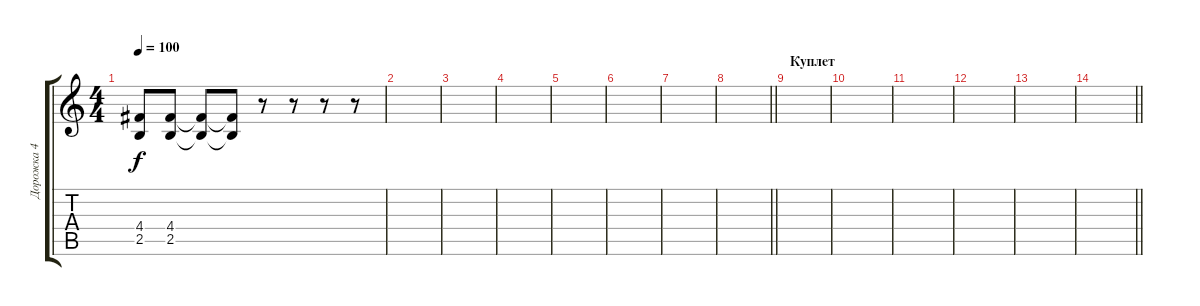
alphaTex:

\track ("Дорожка 4" "Дорожка 4") {instrument distortionguitar}
\staff {score tabs}
\tuning (E4 B3 G3 D3 A2 E2) {hide}
\ts (4 4)
\tempo 100
\clef g2
\ks c
(4.4 2.5).8{dy f} (4.4 2.5).8 (4.4{t} 2.5{t}).8 (4.4{t} 2.5{t}).8 r.8 r.8 r.8 r.8 |
|
|
|
|
|
|
\barLineRight lightlight
|
\section ("" "Куплет")
|
|
|
|
|
\barLineRight lightlight
